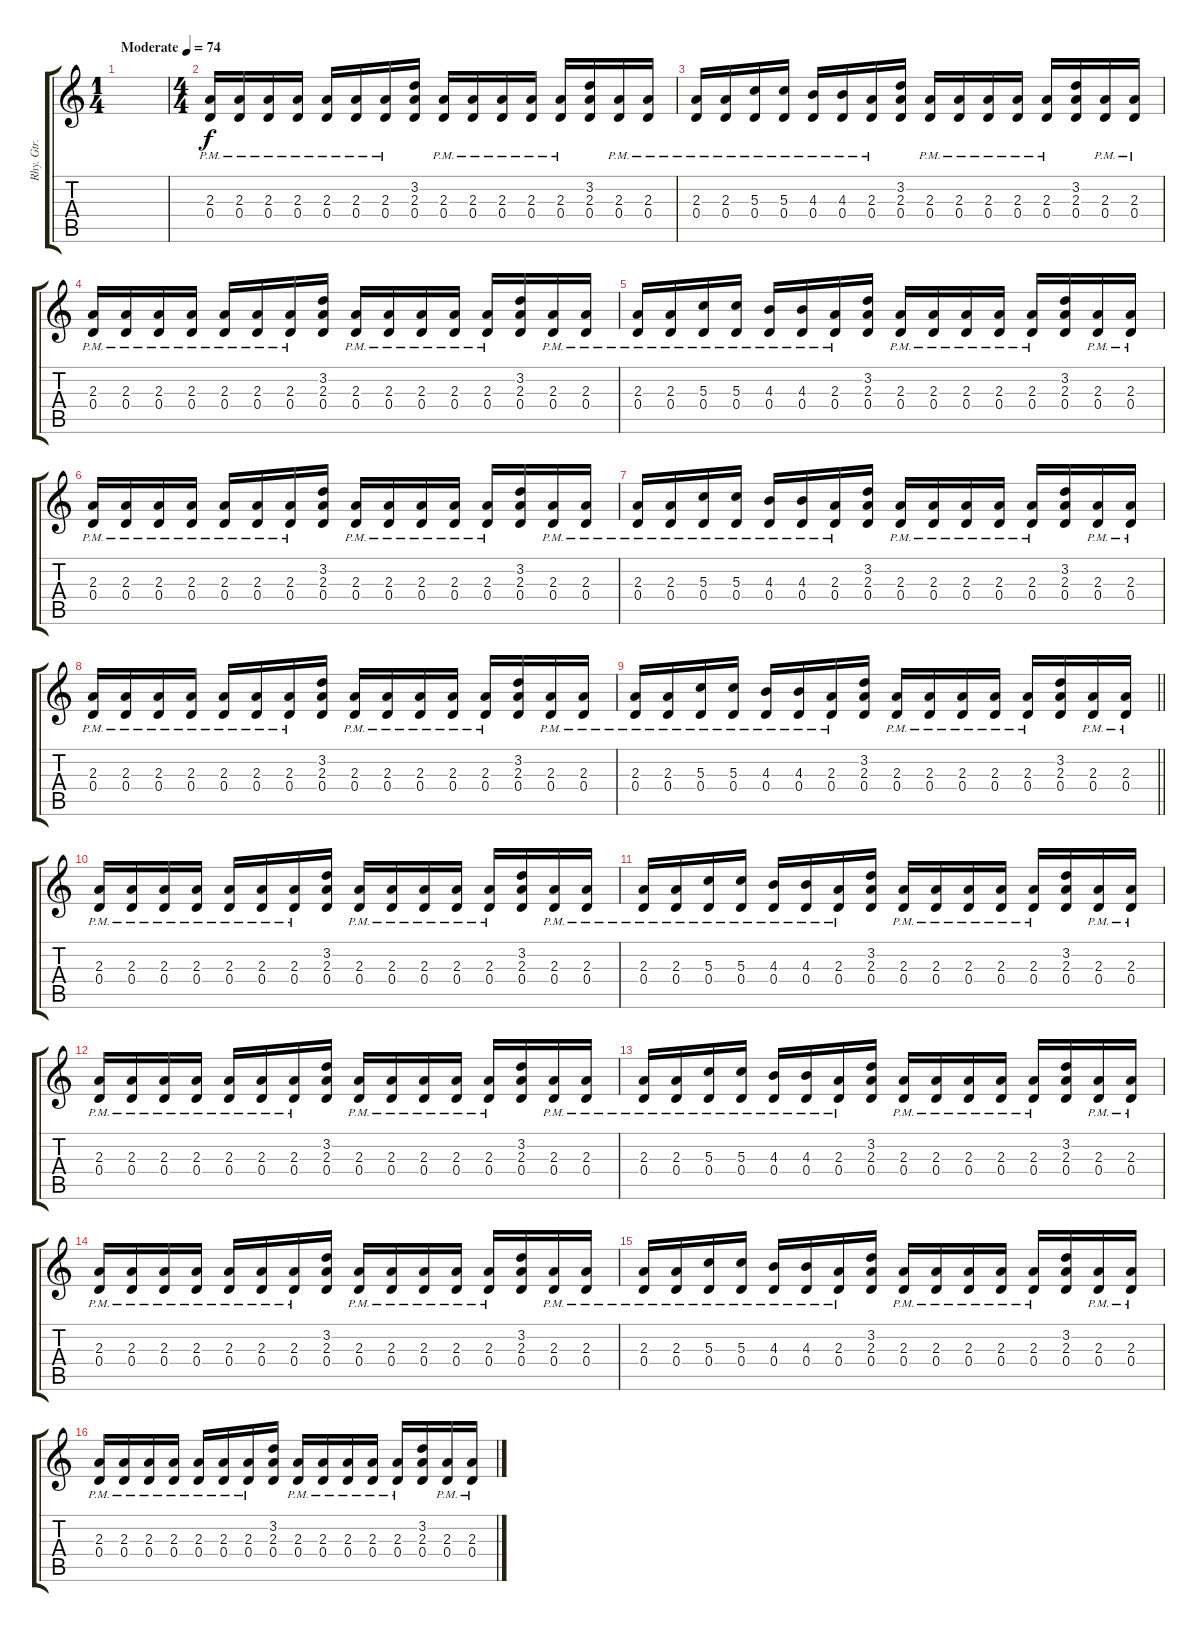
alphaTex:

\track ("Rhy. Gtr. 2" "Rhy. Gtr. ") {instrument distortionguitar}
\staff {score tabs}
\tuning (E4 B3 G3 D3 A2 D2) {hide}
\ts (1 4)
\tempo (74 "Moderate")
\clef g2
\ks c
|
\ts (4 4)
(2.3{pm} 0.4{pm}).16 (2.3{pm} 0.4{pm}).16 (2.3{pm} 0.4{pm}).16 (2.3{pm} 0.4{pm}).16 (2.3{pm} 0.4{pm}).16 (2.3{pm} 0.4{pm}).16 (2.3{pm} 0.4{pm}).16 (3.2 2.3 0.4).16 (2.3{pm} 0.4{pm}).16 (2.3{pm} 0.4{pm}).16 (2.3{pm} 0.4{pm}).16 (2.3{pm} 0.4{pm}).16 (2.3{pm} 0.4{pm}).16 (3.2 2.3 0.4).16 (2.3{pm} 0.4{pm}).16 (2.3{pm} 0.4{pm}).16 |
(2.3{pm} 0.4{pm}).16 (2.3{pm} 0.4{pm}).16 (5.3{pm} 0.4{pm}).16 (5.3{pm} 0.4{pm}).16 (4.3{pm} 0.4{pm}).16 (4.3{pm} 0.4{pm}).16 (2.3{pm} 0.4{pm}).16 (3.2 2.3 0.4).16 (2.3{pm} 0.4{pm}).16 (2.3{pm} 0.4{pm}).16 (2.3{pm} 0.4{pm}).16 (2.3{pm} 0.4{pm}).16 (2.3{pm} 0.4{pm}).16 (3.2 2.3 0.4).16 (2.3{pm} 0.4{pm}).16 (2.3{pm} 0.4{pm}).16 |
(2.3{pm} 0.4{pm}).16 (2.3{pm} 0.4{pm}).16 (2.3{pm} 0.4{pm}).16 (2.3{pm} 0.4{pm}).16 (2.3{pm} 0.4{pm}).16 (2.3{pm} 0.4{pm}).16 (2.3{pm} 0.4{pm}).16 (3.2 2.3 0.4).16 (2.3{pm} 0.4{pm}).16 (2.3{pm} 0.4{pm}).16 (2.3{pm} 0.4{pm}).16 (2.3{pm} 0.4{pm}).16 (2.3{pm} 0.4{pm}).16 (3.2 2.3 0.4).16 (2.3{pm} 0.4{pm}).16 (2.3{pm} 0.4{pm}).16 |
(2.3{pm} 0.4{pm}).16 (2.3{pm} 0.4{pm}).16 (5.3{pm} 0.4{pm}).16 (5.3{pm} 0.4{pm}).16 (4.3{pm} 0.4{pm}).16 (4.3{pm} 0.4{pm}).16 (2.3{pm} 0.4{pm}).16 (3.2 2.3 0.4).16 (2.3{pm} 0.4{pm}).16 (2.3{pm} 0.4{pm}).16 (2.3{pm} 0.4{pm}).16 (2.3{pm} 0.4{pm}).16 (2.3{pm} 0.4{pm}).16 (3.2 2.3 0.4).16 (2.3{pm} 0.4{pm}).16 (2.3{pm} 0.4{pm}).16 |
(2.3{pm} 0.4{pm}).16 (2.3{pm} 0.4{pm}).16 (2.3{pm} 0.4{pm}).16 (2.3{pm} 0.4{pm}).16 (2.3{pm} 0.4{pm}).16 (2.3{pm} 0.4{pm}).16 (2.3{pm} 0.4{pm}).16 (3.2 2.3 0.4).16 (2.3{pm} 0.4{pm}).16 (2.3{pm} 0.4{pm}).16 (2.3{pm} 0.4{pm}).16 (2.3{pm} 0.4{pm}).16 (2.3{pm} 0.4{pm}).16 (3.2 2.3 0.4).16 (2.3{pm} 0.4{pm}).16 (2.3{pm} 0.4{pm}).16 |
(2.3{pm} 0.4{pm}).16 (2.3{pm} 0.4{pm}).16 (5.3{pm} 0.4{pm}).16 (5.3{pm} 0.4{pm}).16 (4.3{pm} 0.4{pm}).16 (4.3{pm} 0.4{pm}).16 (2.3{pm} 0.4{pm}).16 (3.2 2.3 0.4).16 (2.3{pm} 0.4{pm}).16 (2.3{pm} 0.4{pm}).16 (2.3{pm} 0.4{pm}).16 (2.3{pm} 0.4{pm}).16 (2.3{pm} 0.4{pm}).16 (3.2 2.3 0.4).16 (2.3{pm} 0.4{pm}).16 (2.3{pm} 0.4{pm}).16 |
(2.3{pm} 0.4{pm}).16 (2.3{pm} 0.4{pm}).16 (2.3{pm} 0.4{pm}).16 (2.3{pm} 0.4{pm}).16 (2.3{pm} 0.4{pm}).16 (2.3{pm} 0.4{pm}).16 (2.3{pm} 0.4{pm}).16 (3.2 2.3 0.4).16 (2.3{pm} 0.4{pm}).16 (2.3{pm} 0.4{pm}).16 (2.3{pm} 0.4{pm}).16 (2.3{pm} 0.4{pm}).16 (2.3{pm} 0.4{pm}).16 (3.2 2.3 0.4).16 (2.3{pm} 0.4{pm}).16 (2.3{pm} 0.4{pm}).16 |
\barLineRight lightlight
(2.3{pm} 0.4{pm}).16 (2.3{pm} 0.4{pm}).16 (5.3{pm} 0.4{pm}).16 (5.3{pm} 0.4{pm}).16 (4.3{pm} 0.4{pm}).16 (4.3{pm} 0.4{pm}).16 (2.3{pm} 0.4{pm}).16 (3.2 2.3 0.4).16 (2.3{pm} 0.4{pm}).16 (2.3{pm} 0.4{pm}).16 (2.3{pm} 0.4{pm}).16 (2.3{pm} 0.4{pm}).16 (2.3{pm} 0.4{pm}).16 (3.2 2.3 0.4).16 (2.3{pm} 0.4{pm}).16 (2.3{pm} 0.4{pm}).16 |
\section ("" "")
(2.3{pm} 0.4{pm}).16 (2.3{pm} 0.4{pm}).16 (2.3{pm} 0.4{pm}).16 (2.3{pm} 0.4{pm}).16 (2.3{pm} 0.4{pm}).16 (2.3{pm} 0.4{pm}).16 (2.3{pm} 0.4{pm}).16 (3.2 2.3 0.4).16 (2.3{pm} 0.4{pm}).16 (2.3{pm} 0.4{pm}).16 (2.3{pm} 0.4{pm}).16 (2.3{pm} 0.4{pm}).16 (2.3{pm} 0.4{pm}).16 (3.2 2.3 0.4).16 (2.3{pm} 0.4{pm}).16 (2.3{pm} 0.4{pm}).16 |
(2.3{pm} 0.4{pm}).16 (2.3{pm} 0.4{pm}).16 (5.3{pm} 0.4{pm}).16 (5.3{pm} 0.4{pm}).16 (4.3{pm} 0.4{pm}).16 (4.3{pm} 0.4{pm}).16 (2.3{pm} 0.4{pm}).16 (3.2 2.3 0.4).16 (2.3{pm} 0.4{pm}).16 (2.3{pm} 0.4{pm}).16 (2.3{pm} 0.4{pm}).16 (2.3{pm} 0.4{pm}).16 (2.3{pm} 0.4{pm}).16 (3.2 2.3 0.4).16 (2.3{pm} 0.4{pm}).16 (2.3{pm} 0.4{pm}).16 |
(2.3{pm} 0.4{pm}).16 (2.3{pm} 0.4{pm}).16 (2.3{pm} 0.4{pm}).16 (2.3{pm} 0.4{pm}).16 (2.3{pm} 0.4{pm}).16 (2.3{pm} 0.4{pm}).16 (2.3{pm} 0.4{pm}).16 (3.2 2.3 0.4).16 (2.3{pm} 0.4{pm}).16 (2.3{pm} 0.4{pm}).16 (2.3{pm} 0.4{pm}).16 (2.3{pm} 0.4{pm}).16 (2.3{pm} 0.4{pm}).16 (3.2 2.3 0.4).16 (2.3{pm} 0.4{pm}).16 (2.3{pm} 0.4{pm}).16 |
(2.3{pm} 0.4{pm}).16 (2.3{pm} 0.4{pm}).16 (5.3{pm} 0.4{pm}).16 (5.3{pm} 0.4{pm}).16 (4.3{pm} 0.4{pm}).16 (4.3{pm} 0.4{pm}).16 (2.3{pm} 0.4{pm}).16 (3.2 2.3 0.4).16 (2.3{pm} 0.4{pm}).16 (2.3{pm} 0.4{pm}).16 (2.3{pm} 0.4{pm}).16 (2.3{pm} 0.4{pm}).16 (2.3{pm} 0.4{pm}).16 (3.2 2.3 0.4).16 (2.3{pm} 0.4{pm}).16 (2.3{pm} 0.4{pm}).16 |
(2.3{pm} 0.4{pm}).16 (2.3{pm} 0.4{pm}).16 (2.3{pm} 0.4{pm}).16 (2.3{pm} 0.4{pm}).16 (2.3{pm} 0.4{pm}).16 (2.3{pm} 0.4{pm}).16 (2.3{pm} 0.4{pm}).16 (3.2 2.3 0.4).16 (2.3{pm} 0.4{pm}).16 (2.3{pm} 0.4{pm}).16 (2.3{pm} 0.4{pm}).16 (2.3{pm} 0.4{pm}).16 (2.3{pm} 0.4{pm}).16 (3.2 2.3 0.4).16 (2.3{pm} 0.4{pm}).16 (2.3{pm} 0.4{pm}).16 |
(2.3{pm} 0.4{pm}).16 (2.3{pm} 0.4{pm}).16 (5.3{pm} 0.4{pm}).16 (5.3{pm} 0.4{pm}).16 (4.3{pm} 0.4{pm}).16 (4.3{pm} 0.4{pm}).16 (2.3{pm} 0.4{pm}).16 (3.2 2.3 0.4).16 (2.3{pm} 0.4{pm}).16 (2.3{pm} 0.4{pm}).16 (2.3{pm} 0.4{pm}).16 (2.3{pm} 0.4{pm}).16 (2.3{pm} 0.4{pm}).16 (3.2 2.3 0.4).16 (2.3{pm} 0.4{pm}).16 (2.3{pm} 0.4{pm}).16 |
(2.3{pm} 0.4{pm}).16 (2.3{pm} 0.4{pm}).16 (2.3{pm} 0.4{pm}).16 (2.3{pm} 0.4{pm}).16 (2.3{pm} 0.4{pm}).16 (2.3{pm} 0.4{pm}).16 (2.3{pm} 0.4{pm}).16 (3.2 2.3 0.4).16 (2.3{pm} 0.4{pm}).16 (2.3{pm} 0.4{pm}).16 (2.3{pm} 0.4{pm}).16 (2.3{pm} 0.4{pm}).16 (2.3{pm} 0.4{pm}).16 (3.2 2.3 0.4).16 (2.3{pm} 0.4{pm}).16 (2.3{pm} 0.4{pm}).16
